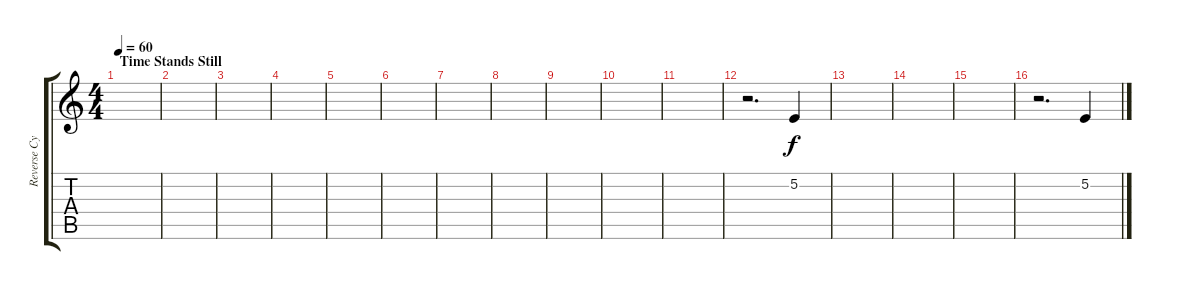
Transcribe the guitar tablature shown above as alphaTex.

\track ("Reverse Cymbal" "Reverse Cy") {instrument reversecymbal}
\staff {score tabs}
\tuning (E4 B3 G3 D3 A2 E2) {hide}
\ts (4 4)
\section ("" "Time Stands Still")
\tempo 60
\clef g2
\ks c
|
|
|
|
|
|
|
|
|
|
|
r.2{d} 5.2.4 |
|
|
|
r.2{d} 5.2.4
